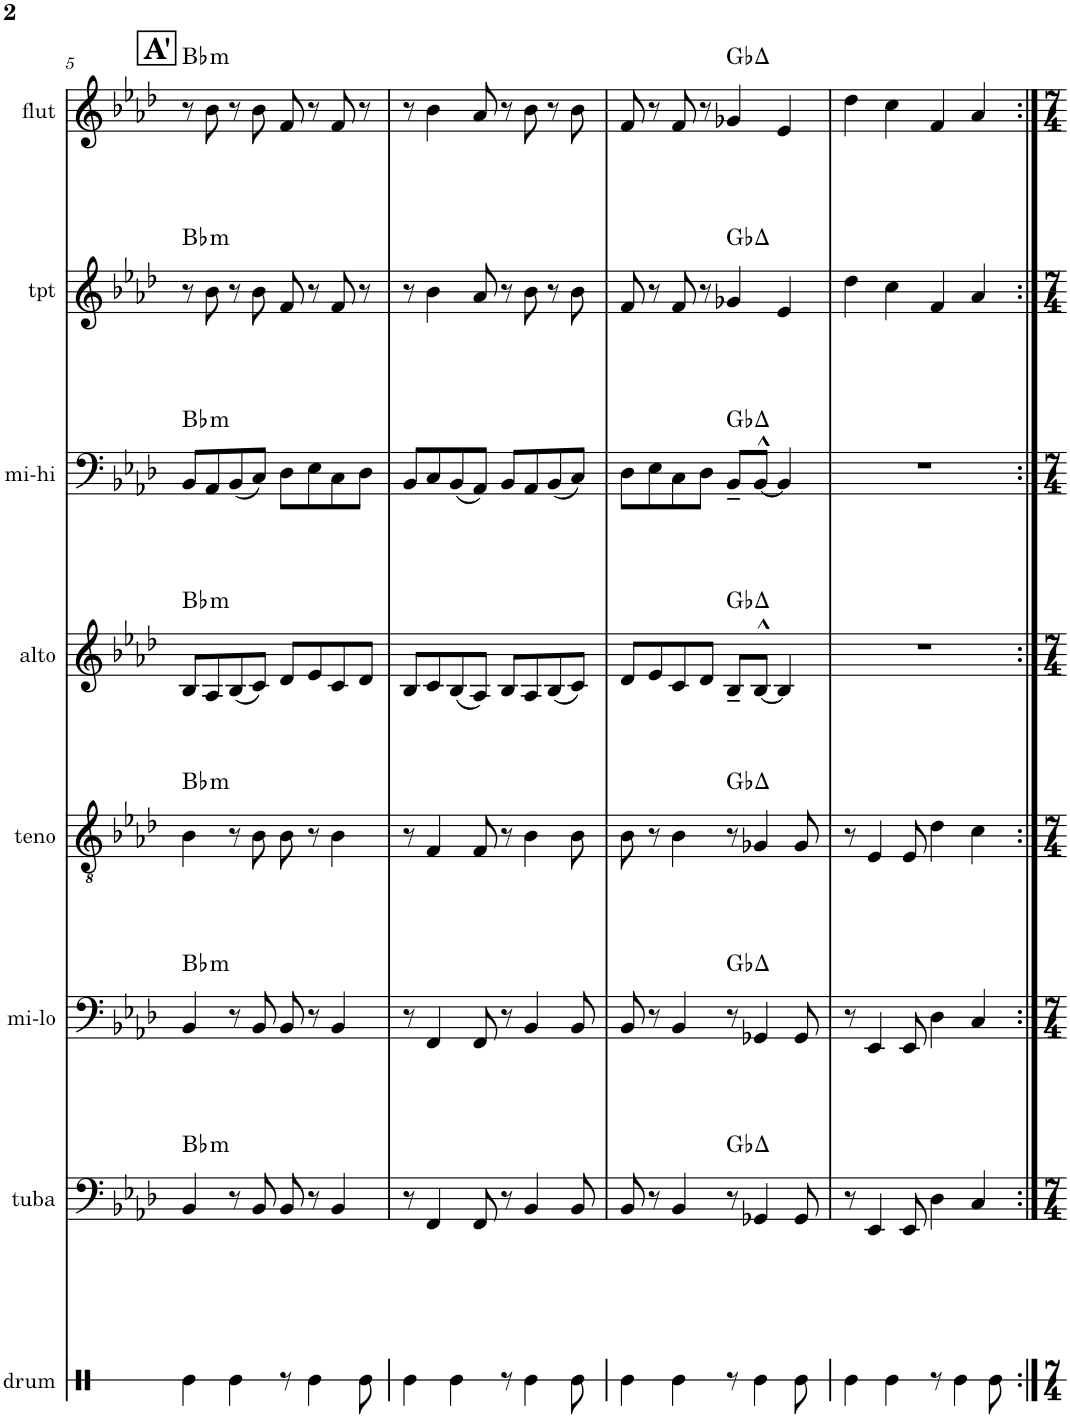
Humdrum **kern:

**kern	**kern	**harte	**kern	**harte	**kern	**harte	**kern	**harte	**kern	**harte	**kern	**harte	**kern	**harte
*part8	*part7	*part7	*part6	*part6	*part5	*part5	*part4	*part4	*part3	*part3	*part2	*part2	*part1	*part1
*staff8	*staff7	*	*staff6	*	*staff5	*	*staff4	*	*staff3	*	*staff2	*	*staff1	*
*I"drum	*I"tuba	*	*I"mi-lo	*	*I"teno	*	*I"alto	*	*I"mi-hi	*	*I"tpt	*	*I"flut	*
*I'drum	*I'tuba	*	*I'mi-lo	*	*I'teno	*	*I'alto	*	*I'mi-hi	*	*I'tpt	*	*I'flut	*
!!LO:PB:g=z
*clefX	*clefF4	*	*clefF4	*	*clefGv2	*	*clefG2	*	*clefF4	*	*clefG2	*	*clefG2	*
*	*	*	*	*	*Trd8c14	*	*Trd5c9	*	*	*	*Trd1c2	*	*	*
*k[]	*k[b-e-a-d-]	*	*k[b-e-a-d-]	*	*k[b-e-a-d-]	*	*k[b-e-a-d-]	*	*k[b-e-a-d-]	*	*k[b-e-a-d-]	*	*k[b-e-a-d-]	*
*M4/4	*M4/4	*	*M4/4	*	*M4/4	*	*M4/4	*	*M4/4	*	*M4/4	*	*M4/4	*
!!LO:REH:place=s1:a:B:cj:fs=14:t=A'
=5	=5	=5	=5	=5	=5	=5	=5	=5	=5	=5	=5	=5	=5	=5
!	!	!LO:H:kt=m	!	!LO:H:kt=m	!	!LO:H:kt=m	!	!LO:H:kt=m	!	!LO:H:kt=m	!	!LO:H:kt=m	!	!LO:H:kt=m
4Re\	4BB-/	Bb:min	4BB-/	Bb:min	4B-\	Bb:min	8B-/L	Bb:min	8BB-/L	Bb:min	8r	Bb:min	8r	Bb:min
.	.	.	.	.	.	.	8A-/	.	8AA-/	.	8b-\	.	8b-\	.
4Re\	8r	.	8r	.	8r	.	(8B-/	.	(8BB-/	.	8r	.	8r	.
.	8BB-/	.	8BB-/	.	8B-\	.	8c/J)	.	8C/J)	.	8b-\	.	8b-\	.
8r	8BB-/	.	8BB-/	.	8B-\	.	8d-/L	.	8D-\L	.	8f/	.	8f/	.
4Re\	8r	.	8r	.	8r	.	8e-/	.	8E-\	.	8r	.	8r	.
.	4BB-/	.	4BB-/	.	4B-\	.	8c/	.	8C\	.	8f/	.	8f/	.
8Re\	.	.	.	.	.	.	8d-/J	.	8D-\J	.	8r	.	8r	.
=6	=6	=6	=6	=6	=6	=6	=6	=6	=6	=6	=6	=6	=6	=6
4Re\	8r	.	8r	.	8r	.	8B-/L	.	8BB-/L	.	8r	.	8r	.
.	4FF/	.	4FF/	.	4F/	.	8c/	.	8C/	.	4b-\	.	4b-\	.
4Re\	.	.	.	.	.	.	(8B-/	.	(8BB-/	.	.	.	.	.
.	8FF/	.	8FF/	.	8F/	.	8A-/J)	.	8AA-/J)	.	8a-/	.	8a-/	.
8r	8r	.	8r	.	8r	.	8B-/L	.	8BB-/L	.	8r	.	8r	.
4Re\	4BB-/	.	4BB-/	.	4B-\	.	8A-/	.	8AA-/	.	8b-\	.	8b-\	.
.	.	.	.	.	.	.	(8B-/	.	(8BB-/	.	8r	.	8r	.
8Re\	8BB-/	.	8BB-/	.	8B-\	.	8c/J)	.	8C/J)	.	8b-\	.	8b-\	.
=7	=7	=7	=7	=7	=7	=7	=7	=7	=7	=7	=7	=7	=7	=7
4Re\	8BB-/	.	8BB-/	.	8B-\	.	8d-/L	.	8D-\L	.	8f/	.	8f/	.
.	8r	.	8r	.	8r	.	8e-/	.	8E-\	.	8r	.	8r	.
4Re\	4BB-/	.	4BB-/	.	4B-\	.	8c/	.	8C\	.	8f/	.	8f/	.
.	.	.	.	.	.	.	8d-/J	.	8D-\J	.	8r	.	8r	.
8r	8r	Gb:maj	8r	Gb:maj	8r	Gb:maj	8B-~/L	Gb:maj	8BB-~/L	Gb:maj	4g-X/	Gb:maj	4g-X/	Gb:maj
4Re\	4GG-X/	.	4GG-X/	.	4G-X/	.	[8B-^^/J	.	[8BB-^^/J	.	.	.	.	.
.	.	.	.	.	.	.	4B-/]	.	4BB-/]	.	4e-/	.	4e-/	.
8Re\	8GG-/	.	8GG-/	.	8G-/	.	.	.	.	.	.	.	.	.
=8	=8	=8	=8	=8	=8	=8	=8	=8	=8	=8	=8	=8	=8	=8
4Re\	8r	.	8r	.	8r	.	1r	.	1r	.	4dd-\	.	4dd-\	.
.	4EE-/	.	4EE-/	.	4E-/	.	.	.	.	.	.	.	.	.
4Re\	.	.	.	.	.	.	.	.	.	.	4cc\	.	4cc\	.
.	8EE-/	.	8EE-/	.	8E-/	.	.	.	.	.	.	.	.	.
8r	4D-\	.	4D-\	.	4d-\	.	.	.	.	.	4f/	.	4f/	.
4Re\	.	.	.	.	.	.	.	.	.	.	.	.	.	.
.	4C/	.	4C/	.	4c\	.	.	.	.	.	4a-/	.	4a-/	.
8Re\	.	.	.	.	.	.	.	.	.	.	.	.	.	.
=:|!	=:|!	=:|!	=:|!	=:|!	=:|!	=:|!	=:|!	=:|!	=:|!	=:|!	=:|!	=:|!	=:|!	=:|!
*-	*-	*-	*-	*-	*-	*-	*-	*-	*-	*-	*-	*-	*-	*-
